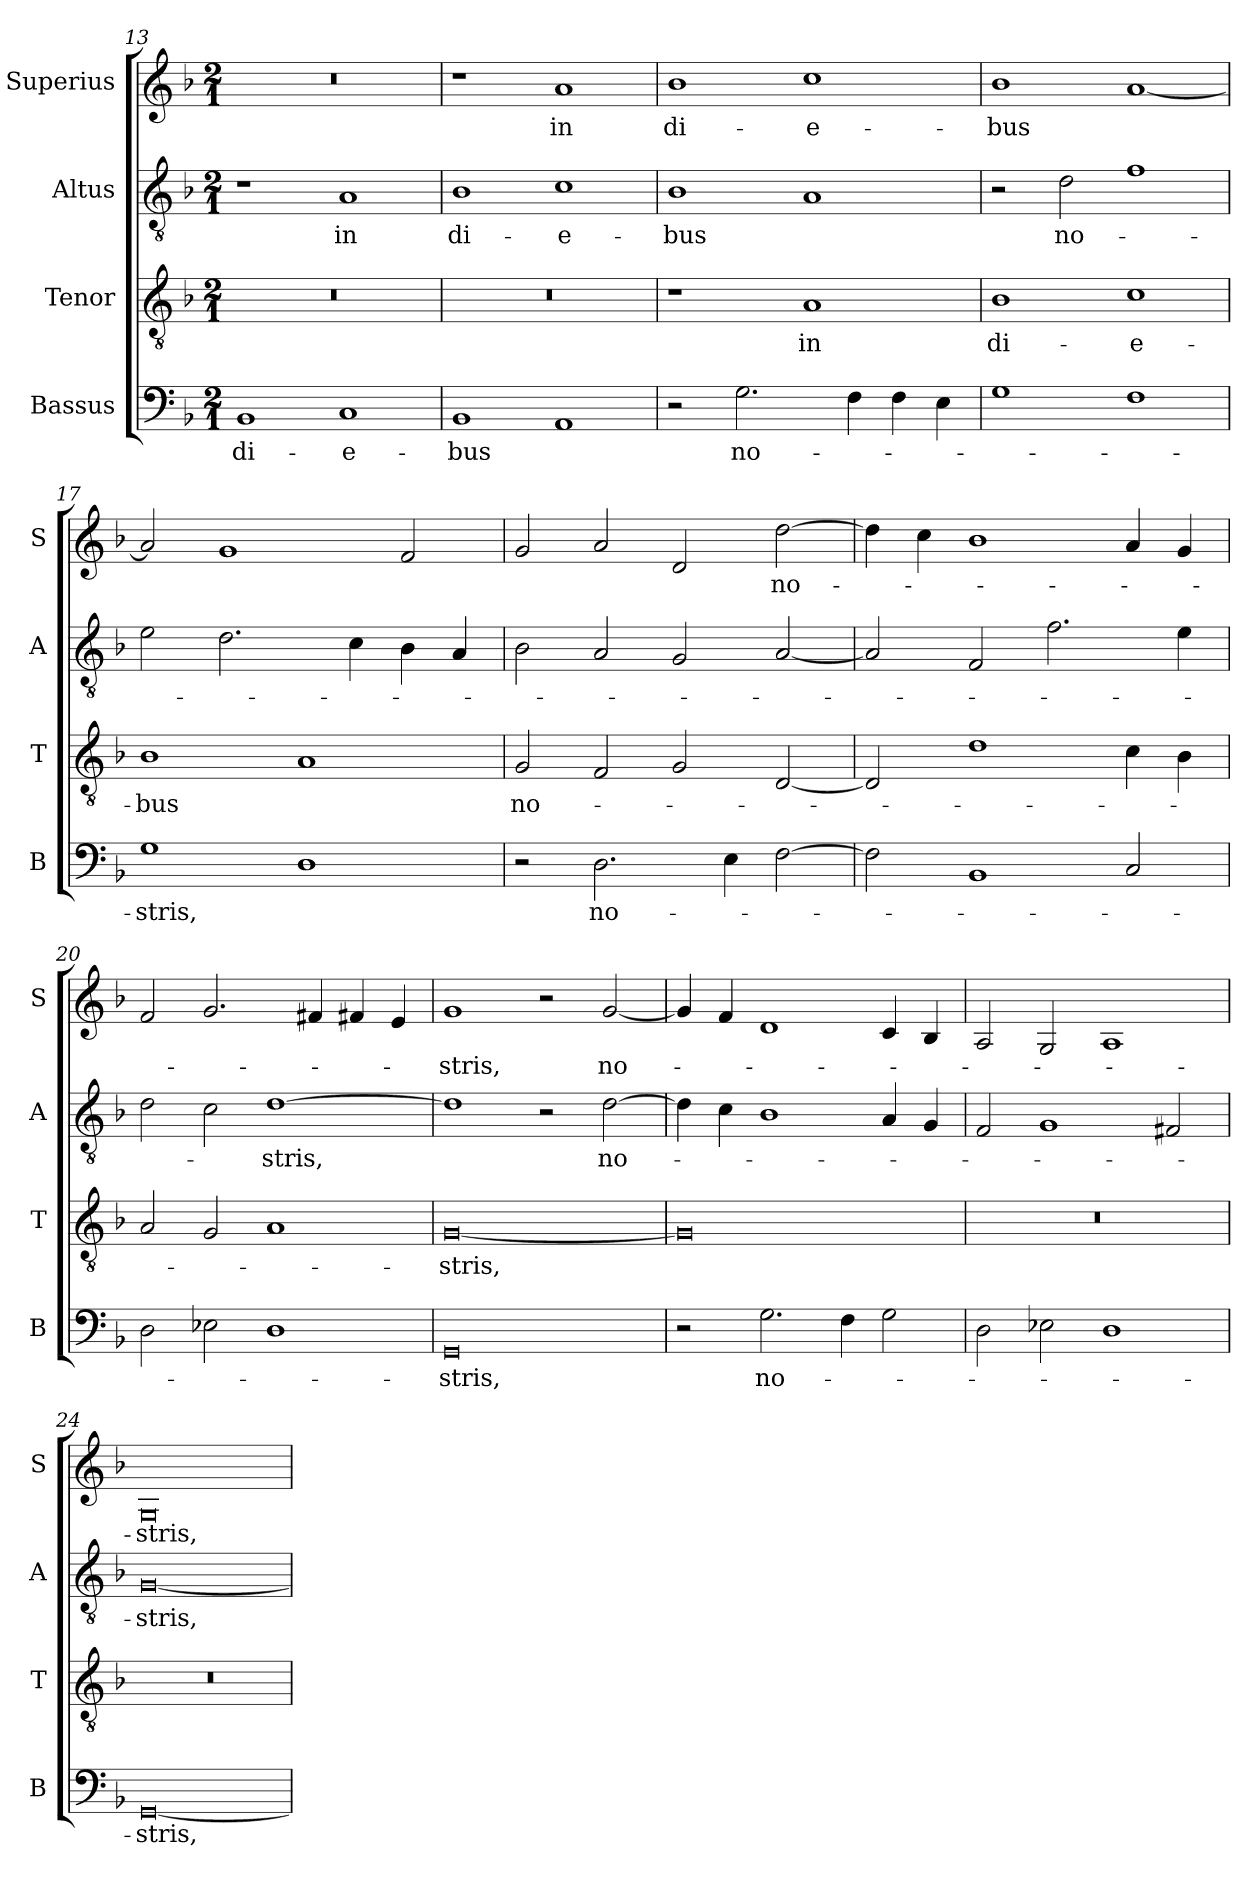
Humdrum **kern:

**kern	**text	**kern	**text	**kern	**text	**kern	**text
*part4	*part4	*part3	*part3	*part2	*part2	*part1	*part1
*staff4	*staff4	*staff3	*staff3	*staff2	*staff2	*staff1	*staff1
*I"Bassus	*	*I"Tenor	*	*I"Altus	*	*I"Superius	*
*I'B	*	*I'T	*	*I'A	*	*I'S	*
*clefF4	*	*clefGv2	*	*clefGv2	*	*clefG2	*
*k[b-]	*	*k[b-]	*	*k[b-]	*	*k[b-]	*
*M2/1	*	*M2/1	*	*M2/1	*	*M2/1	*
=13	=13	=13	=13	=13	=13	=13	=13
1BB-	di-	0r	.	1r	.	0r	.
1C	-e-	.	.	1A	in	.	.
=14	=14	=14	=14	=14	=14	=14	=14
1BB-	-bus	0r	.	1B-	di-	1r	.
1AA	.	.	.	1c	-e-	1a	in
=15	=15	=15	=15	=15	=15	=15	=15
2r	.	1r	.	1B-	-bus	1b-	di-
2.G	no-	.	.	.	.	.	.
.	.	1A	in	1A	.	1cc	-e-
4F	.	.	.	.	.	.	.
4F	.	.	.	.	.	.	.
4E	.	.	.	.	.	.	.
=16	=16	=16	=16	=16	=16	=16	=16
1G	.	1B-	di-	2r	.	1b-	-bus
.	.	.	.	2d	no-	.	.
1F	.	1c	-e-	1f	.	[1a	.
=17	=17	=17	=17	=17	=17	=17	=17
1G	-stris,	1B-	-bus	2e	.	2a]	.
.	.	.	.	2.d	.	1g	.
1D	.	1A	.	.	.	.	.
.	.	.	.	4c	.	.	.
.	.	.	.	4B-	.	2f	.
.	.	.	.	4A	.	.	.
=18	=18	=18	=18	=18	=18	=18	=18
2r	.	2G	no-	2B-	.	2g	.
2.D	no-	2F	.	2A	.	2a	.
.	.	2G	.	2G	.	2d	.
4E	.	.	.	.	.	.	.
[2F	.	[2D	.	[2A	.	[2dd	no-
=19	=19	=19	=19	=19	=19	=19	=19
2F]	.	2D]	.	2A]	.	4dd]	.
.	.	.	.	.	.	4cc	.
1BB-	.	1d	.	2F	.	1b-	.
.	.	.	.	2.f	.	.	.
2C	.	4c	.	.	.	4a	.
.	.	4B-	.	4e	.	4g	.
=20	=20	=20	=20	=20	=20	=20	=20
2D	.	2A	.	2d	.	2f	.
2E-X	.	2G	.	2c	.	2.g	.
1D	.	1A	.	[1d	-stris,	.	.
.	.	.	.	.	.	4f#X	.
.	.	.	.	.	.	4f#X	.
.	.	.	.	.	.	4e	.
=21	=21	=21	=21	=21	=21	=21	=21
0GG	-stris,	[0G	-stris,	1d]	.	1g	-stris,
.	.	.	.	2r	.	2r	.
.	.	.	.	[2d	no-	[2g	no-
=22	=22	=22	=22	=22	=22	=22	=22
2r	.	0G]	.	4d]	.	4g]	.
.	.	.	.	4c	.	4f	.
2.G	no-	.	.	1B-	.	1d	.
4F	.	.	.	.	.	.	.
2G	.	.	.	4A	.	4c	.
.	.	.	.	4G	.	4B-	.
=23	=23	=23	=23	=23	=23	=23	=23
2D	.	0r	.	2F	.	2A	.
2E-X	.	.	.	1G	.	2G	.
1D	.	.	.	.	.	1A	.
.	.	.	.	2F#X	.	.	.
=24	=24	=24	=24	=24	=24	=24	=24
[0GG	-stris,	0r	.	[0G	-stris,	0G	-stris,
=	=	=	=	=	=	=	=
*-	*-	*-	*-	*-	*-	*-	*-
